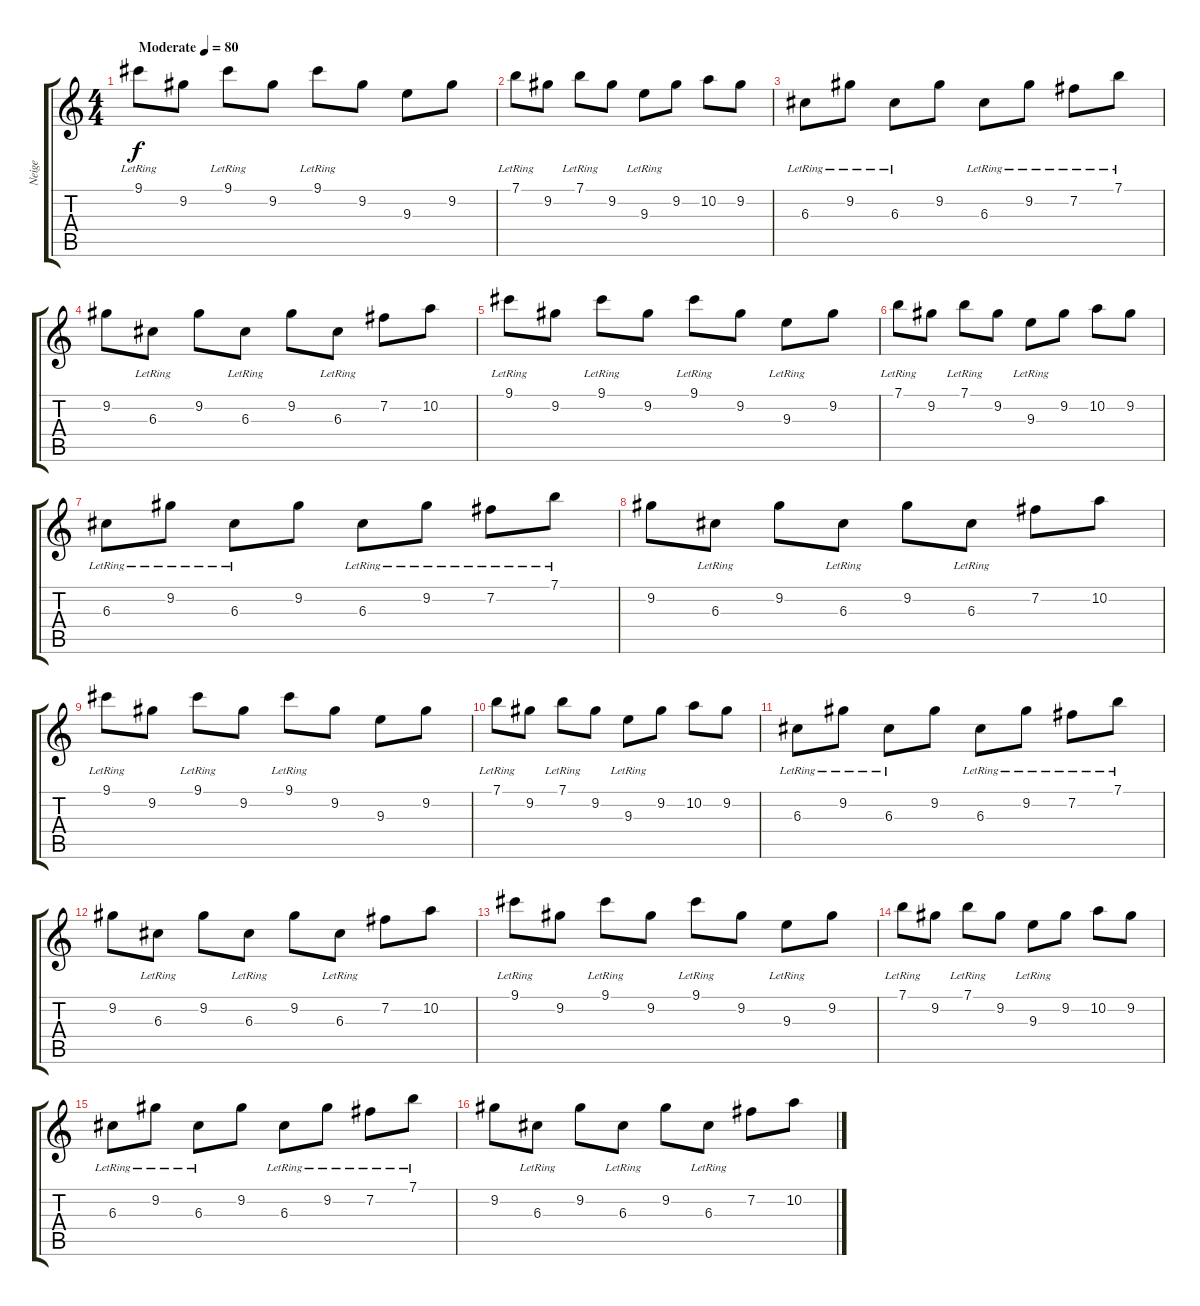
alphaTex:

\track ("Neige" "Neige") {instrument overdrivenguitar}
\staff {score tabs}
\tuning (E4 B3 G3 D3 A2 E2) {hide}
\ts (4 4)
\tempo (80 "Moderate")
\clef g2
\ks c
9.1{lr}.8{dy f instrument overdrivenguitar} 9.2.8 9.1{lr}.8 9.2.8 9.1{lr}.8 9.2.8 9.3.8 9.2.8 |
7.1{lr}.8 9.2.8 7.1{lr}.8 9.2.8 9.3{lr}.8 9.2.8 10.2.8 9.2.8 |
6.3{lr}.8 9.2{lr}.8 6.3{lr}.8 9.2.8 6.3{lr}.8 9.2{lr}.8 7.2{lr}.8 7.1{lr}.8 |
9.2.8 6.3{lr}.8 9.2.8 6.3{lr}.8 9.2.8 6.3{lr}.8 7.2.8 10.2.8 |
9.1{lr}.8 9.2.8 9.1{lr}.8 9.2.8 9.1{lr}.8 9.2.8 9.3{lr}.8 9.2.8 |
7.1{lr}.8 9.2.8 7.1{lr}.8 9.2.8 9.3{lr}.8 9.2.8 10.2.8 9.2.8 |
6.3{lr}.8 9.2{lr}.8 6.3{lr}.8 9.2.8 6.3{lr}.8 9.2{lr}.8 7.2{lr}.8 7.1{lr}.8 |
9.2.8 6.3{lr}.8 9.2.8 6.3{lr}.8 9.2.8 6.3{lr}.8 7.2.8 10.2.8 |
9.1{lr}.8 9.2.8 9.1{lr}.8 9.2.8 9.1{lr}.8 9.2.8 9.3.8 9.2.8 |
7.1{lr}.8 9.2.8 7.1{lr}.8 9.2.8 9.3{lr}.8 9.2.8 10.2.8 9.2.8 |
6.3{lr}.8 9.2{lr}.8 6.3{lr}.8 9.2.8 6.3{lr}.8 9.2{lr}.8 7.2{lr}.8 7.1{lr}.8 |
9.2.8 6.3{lr}.8 9.2.8 6.3{lr}.8 9.2.8 6.3{lr}.8 7.2.8 10.2.8 |
9.1{lr}.8 9.2.8 9.1{lr}.8 9.2.8 9.1{lr}.8 9.2.8 9.3{lr}.8 9.2.8 |
7.1{lr}.8 9.2.8 7.1{lr}.8 9.2.8 9.3{lr}.8 9.2.8 10.2.8 9.2.8 |
6.3{lr}.8 9.2{lr}.8 6.3{lr}.8 9.2.8 6.3{lr}.8 9.2{lr}.8 7.2{lr}.8 7.1{lr}.8 |
9.2.8 6.3{lr}.8 9.2.8 6.3{lr}.8 9.2.8 6.3{lr}.8 7.2.8 10.2.8
